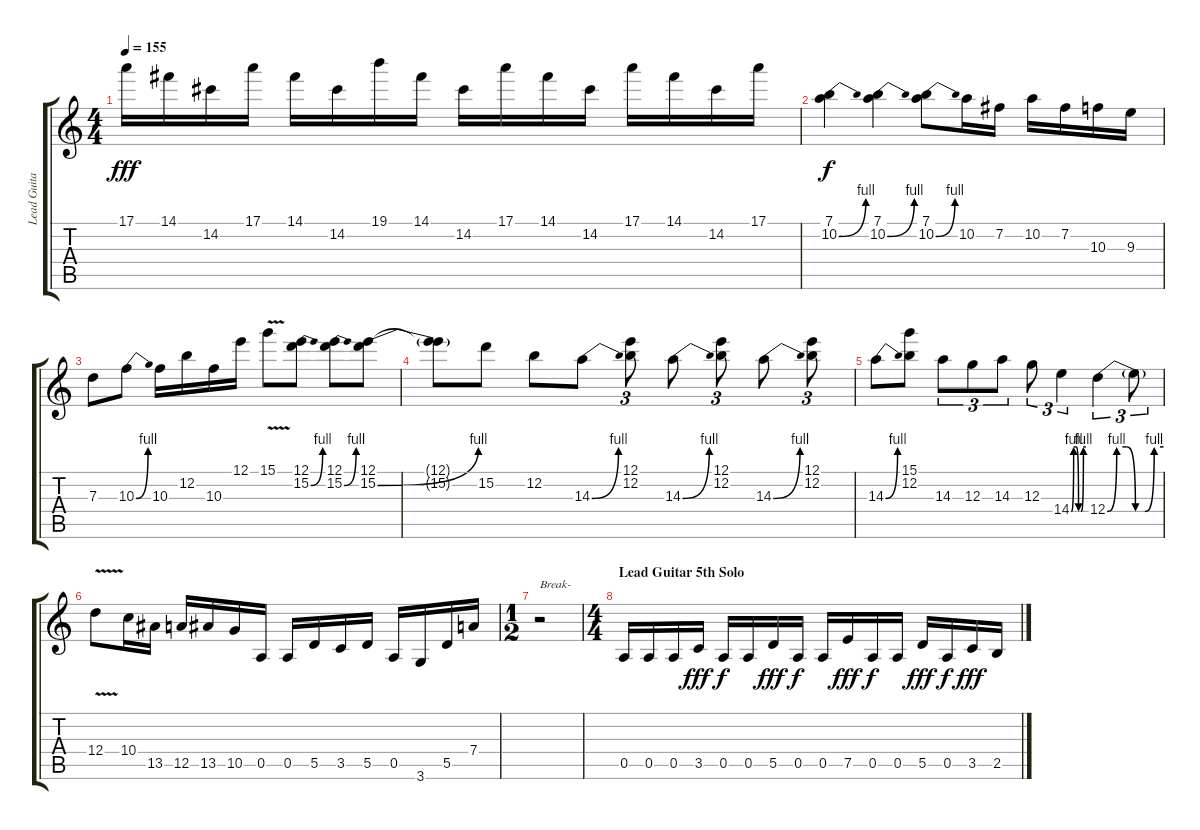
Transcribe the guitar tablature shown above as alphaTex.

\track ("Lead Guitar" "Lead Guita") {instrument distortionguitar}
\staff {score tabs}
\tuning (E4 B3 G3 D3 A2 E2) {hide}
\ts (4 4)
\tempo 155
\clef g2
\ks c
17.1.16{dy fff} 14.1.16 14.2.16 17.1.16 14.1.16 14.2.16 19.1.16 14.1.16 14.2.16 17.1.16 14.1.16 14.2.16 17.1.16 14.1.16 14.2.16 17.1.16 |
(7.1 10.2{be (bend 0 0 60 4)}).4{dy f} (7.1 10.2{be (bend 0 0 60 4)}).4 (7.1 10.2{be (bend 0 0 60 4)}).8 10.2.16 7.2.16 10.2.16 7.2.16 10.3.16 9.3.16 |
7.3.8 10.3{be (bend 0 0 60 4)}.8 10.3.16 12.2.16 10.3.16 12.1.16 15.1{v}.8 (12.1 15.2{be (bend 0 0 60 4)}).8 (12.1 15.2{be (bend 0 0 60 4)}).8 (12.1 15.2{be (bend 0 0 60 4)}).8 |
(12.1{t} 15.2{t}).8 15.2.8 12.2.8 14.3{be (bend 0 0 60 4)}.8 (12.1 12.2).8{tu (3 2)} 14.3{be (bend 0 0 60 4)}.8 (12.1 12.2).8{tu (3 2)} 14.3{be (bend 0 0 60 4)}.8 (12.1 12.2).8{tu (3 2)} |
14.3{be (bend 0 0 60 4)}.8 (15.1 12.2).8 14.3.8{tu (3 2)} 12.3.8{tu (3 2)} 14.3.8{tu (3 2)} 12.3.8{tu (3 2)} 14.4{be (custom 0 0 10 4 20 4 30 0 40 0 50 4 60 4)}.4{tu (3 2)} 12.4{be (custom 0 0 10 4 20 4 30 0 40 0 50 4 60 4)}.4{tu (3 2)} 12.4{t}.8{tu (3 2)} |
12.4{v}.8 10.4.16 13.5.16 12.5.16 13.5.16 10.5.16 0.5.16 0.5.16 5.5.16 3.5.16 5.5.16 0.5.16 3.6.16 5.5.16 7.4.16 |
\ts (1 2)
r.2{txt "Break-"} |
\ts (4 4)
\section ("" "Lead Guitar 5th Solo")
0.5.16{volume 16} 0.5.16 0.5.16 3.5.16{dy fff} 0.5.16{dy f} 0.5.16 5.5.16{dy fff} 0.5.16{dy f} 0.5.16 7.5.16{dy fff} 0.5.16{dy f} 0.5.16 5.5.16{dy fff} 0.5.16{dy f} 3.5.16{dy fff} 2.5.16
